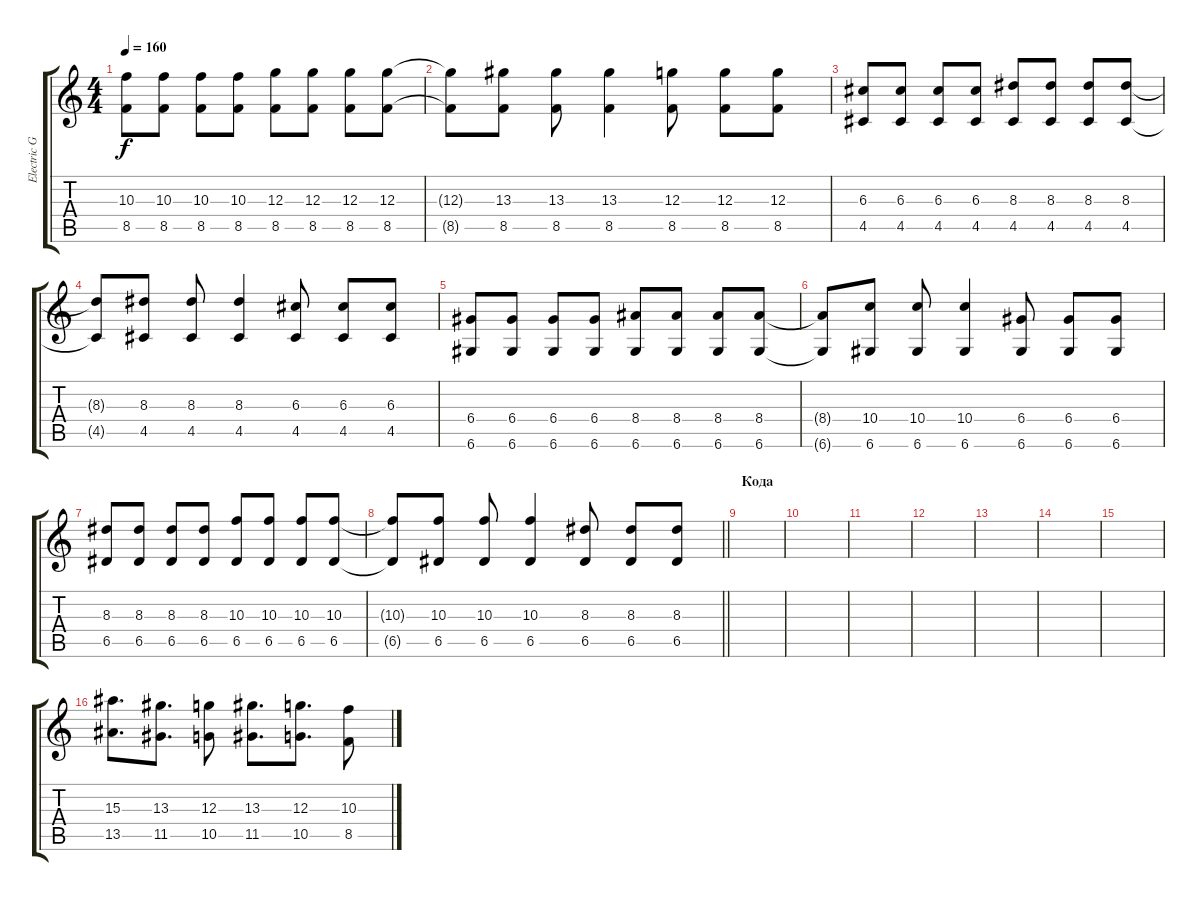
\track ("Electric Guitar 1" "Electric G") {instrument overdrivenguitar}
\staff {score tabs}
\tuning (E4 B3 G3 D3 A2 D2) {hide}
\ts (4 4)
\tempo 160
\clef g2
\ks c
(10.3 8.5).8{dy f} (10.3 8.5).8 (10.3 8.5).8 (10.3 8.5).8 (12.3 8.5).8 (12.3 8.5).8 (12.3 8.5).8 (12.3 8.5).8 |
(12.3{t} 8.5{t}).8 (13.3 8.5).8 (13.3 8.5).8 (13.3 8.5).4 (12.3 8.5).8 (12.3 8.5).8 (12.3 8.5).8 |
(6.3 4.5).8 (6.3 4.5).8 (6.3 4.5).8 (6.3 4.5).8 (8.3 4.5).8 (8.3 4.5).8 (8.3 4.5).8 (8.3 4.5).8 |
(8.3{t} 4.5{t}).8 (8.3 4.5).8 (8.3 4.5).8 (8.3 4.5).4 (6.3 4.5).8 (6.3 4.5).8 (6.3 4.5).8 |
(6.4 6.6).8 (6.4 6.6).8 (6.4 6.6).8 (6.4 6.6).8 (8.4 6.6).8 (8.4 6.6).8 (8.4 6.6).8 (8.4 6.6).8 |
(8.4{t} 6.6{t}).8 (10.4 6.6).8 (10.4 6.6).8 (10.4 6.6).4 (6.4 6.6).8 (6.4 6.6).8 (6.4 6.6).8 |
(8.3 6.5).8 (8.3 6.5).8 (8.3 6.5).8 (8.3 6.5).8 (10.3 6.5).8 (10.3 6.5).8 (10.3 6.5).8 (10.3 6.5).8 |
\barLineRight lightlight
(10.3{t} 6.5{t}).8 (10.3 6.5).8 (10.3 6.5).8 (10.3 6.5).4 (8.3 6.5).8 (8.3 6.5).8 (8.3 6.5).8 |
\section ("" "Кода")
|
|
|
|
|
|
|
(15.3 13.5).8{d} (13.3 11.5).8{d} (12.3 10.5).8 (13.3 11.5).8{d} (12.3 10.5).8{d} (10.3 8.5).8
